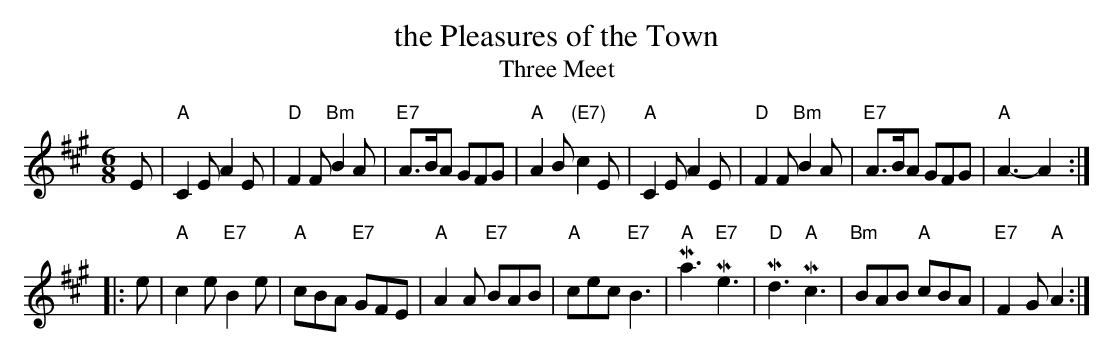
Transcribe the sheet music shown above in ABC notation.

X:1
T: the Pleasures of the Town
T: Three Meet
M: 6/8
L: 1/8
K: A
E \
| "A"C2E A2E | "D"F2F "Bm"B2A | "E7"A>BA GFG | "A"A2B "(E7)"c2E \
| "A"C2E A2E | "D"F2F "Bm"B2A | "E7"A>BA GFG | "A"A3- A2 :|
|: e \
| "A"c2e "E7"B2e | "A"cBA "E7"GFE | "A"A2A "E7"BAB | "A"cec "E7"B3 \
| "A"Ma3 "E7"Me3 | "D"Md3 "A"Mc3 | "Bm"BAB "A"cBA | "E7"F2G "A"A2 :|
